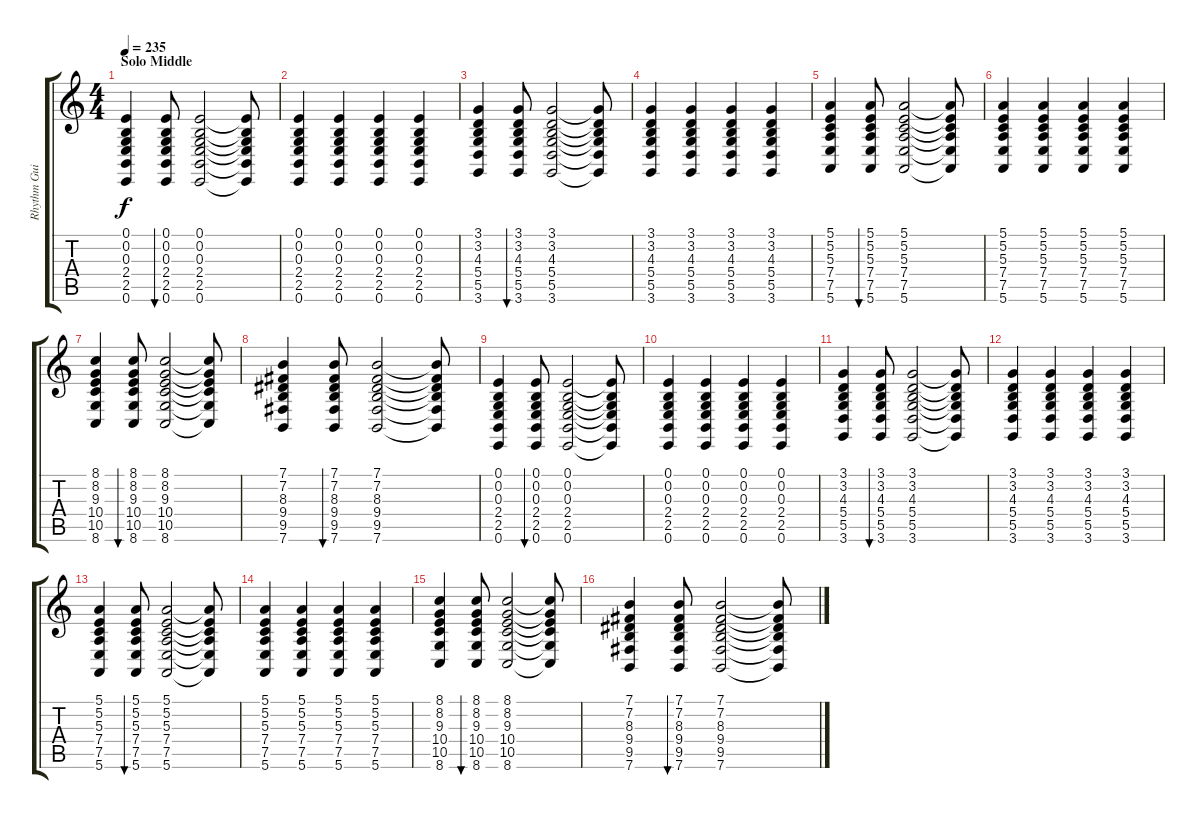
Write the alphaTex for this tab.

\track ("Rhythm Guitar 2" "Rhythm Gui") {instrument acousticgrandpiano}
\staff {score tabs}
\tuning (E4 B3 G3 D3 A2 E2) {hide}
\ts (4 4)
\section ("" "Solo Middle")
\tempo 235
\clef g2
\ks c
(0.1 0.2 0.3 2.4 2.5 0.6).4{dy f} (0.1 0.2 0.3 2.4 2.5 0.6).8{bu 240} (0.1 0.2 0.3 2.4 2.5 0.6).2 (0.1{t} 0.2{t} 0.3{t} 2.4{t} 2.5{t} 0.6{t}).8 |
(0.1 0.2 0.3 2.4 2.5 0.6).4 (0.1 0.2 0.3 2.4 2.5 0.6).4 (0.1 0.2 0.3 2.4 2.5 0.6).4 (0.1 0.2 0.3 2.4 2.5 0.6).4 |
(3.1 3.2 4.3 5.4 5.5 3.6).4 (3.1 3.2 4.3 5.4 5.5 3.6).8{bu 240} (3.1 3.2 4.3 5.4 5.5 3.6).2 (3.1{t} 3.2{t} 4.3{t} 5.4{t} 5.5{t} 3.6{t}).8 |
(3.1 3.2 4.3 5.4 5.5 3.6).4 (3.1 3.2 4.3 5.4 5.5 3.6).4 (3.1 3.2 4.3 5.4 5.5 3.6).4 (3.1 3.2 4.3 5.4 5.5 3.6).4 |
(5.1 5.2 5.3 7.4 7.5 5.6).4 (5.1 5.2 5.3 7.4 7.5 5.6).8{bu 240} (5.1 5.2 5.3 7.4 7.5 5.6).2 (5.1{t} 5.2{t} 5.3{t} 7.4{t} 7.5{t} 5.6{t}).8 |
(5.1 5.2 5.3 7.4 7.5 5.6).4 (5.1 5.2 5.3 7.4 7.5 5.6).4 (5.1 5.2 5.3 7.4 7.5 5.6).4 (5.1 5.2 5.3 7.4 7.5 5.6).4 |
(8.1 8.2 9.3 10.4 10.5 8.6).4 (8.1 8.2 9.3 10.4 10.5 8.6).8{bu 240} (8.1 8.2 9.3 10.4 10.5 8.6).2 (8.1{t} 8.2{t} 9.3{t} 10.4{t} 10.5{t} 8.6{t}).8 |
(7.1 7.2 8.3 9.4 9.5 7.6).4 (7.1 7.2 8.3 9.4 9.5 7.6).8{bu 240} (7.1 7.2 8.3 9.4 9.5 7.6).2 (7.1{t} 7.2{t} 8.3{t} 9.4{t} 9.5{t} 7.6{t}).8 |
(0.1 0.2 0.3 2.4 2.5 0.6).4 (0.1 0.2 0.3 2.4 2.5 0.6).8{bu 240} (0.1 0.2 0.3 2.4 2.5 0.6).2 (0.1{t} 0.2{t} 0.3{t} 2.4{t} 2.5{t} 0.6{t}).8 |
(0.1 0.2 0.3 2.4 2.5 0.6).4 (0.1 0.2 0.3 2.4 2.5 0.6).4 (0.1 0.2 0.3 2.4 2.5 0.6).4 (0.1 0.2 0.3 2.4 2.5 0.6).4 |
(3.1 3.2 4.3 5.4 5.5 3.6).4 (3.1 3.2 4.3 5.4 5.5 3.6).8{bu 240} (3.1 3.2 4.3 5.4 5.5 3.6).2 (3.1{t} 3.2{t} 4.3{t} 5.4{t} 5.5{t} 3.6{t}).8 |
(3.1 3.2 4.3 5.4 5.5 3.6).4 (3.1 3.2 4.3 5.4 5.5 3.6).4 (3.1 3.2 4.3 5.4 5.5 3.6).4 (3.1 3.2 4.3 5.4 5.5 3.6).4 |
(5.1 5.2 5.3 7.4 7.5 5.6).4 (5.1 5.2 5.3 7.4 7.5 5.6).8{bu 240} (5.1 5.2 5.3 7.4 7.5 5.6).2 (5.1{t} 5.2{t} 5.3{t} 7.4{t} 7.5{t} 5.6{t}).8 |
(5.1 5.2 5.3 7.4 7.5 5.6).4 (5.1 5.2 5.3 7.4 7.5 5.6).4 (5.1 5.2 5.3 7.4 7.5 5.6).4 (5.1 5.2 5.3 7.4 7.5 5.6).4 |
(8.1 8.2 9.3 10.4 10.5 8.6).4 (8.1 8.2 9.3 10.4 10.5 8.6).8{bu 240} (8.1 8.2 9.3 10.4 10.5 8.6).2 (8.1{t} 8.2{t} 9.3{t} 10.4{t} 10.5{t} 8.6{t}).8 |
(7.1 7.2 8.3 9.4 9.5 7.6).4 (7.1 7.2 8.3 9.4 9.5 7.6).8{bu 240} (7.1 7.2 8.3 9.4 9.5 7.6).2 (7.1{t} 7.2{t} 8.3{t} 9.4{t} 9.5{t} 7.6{t}).8
